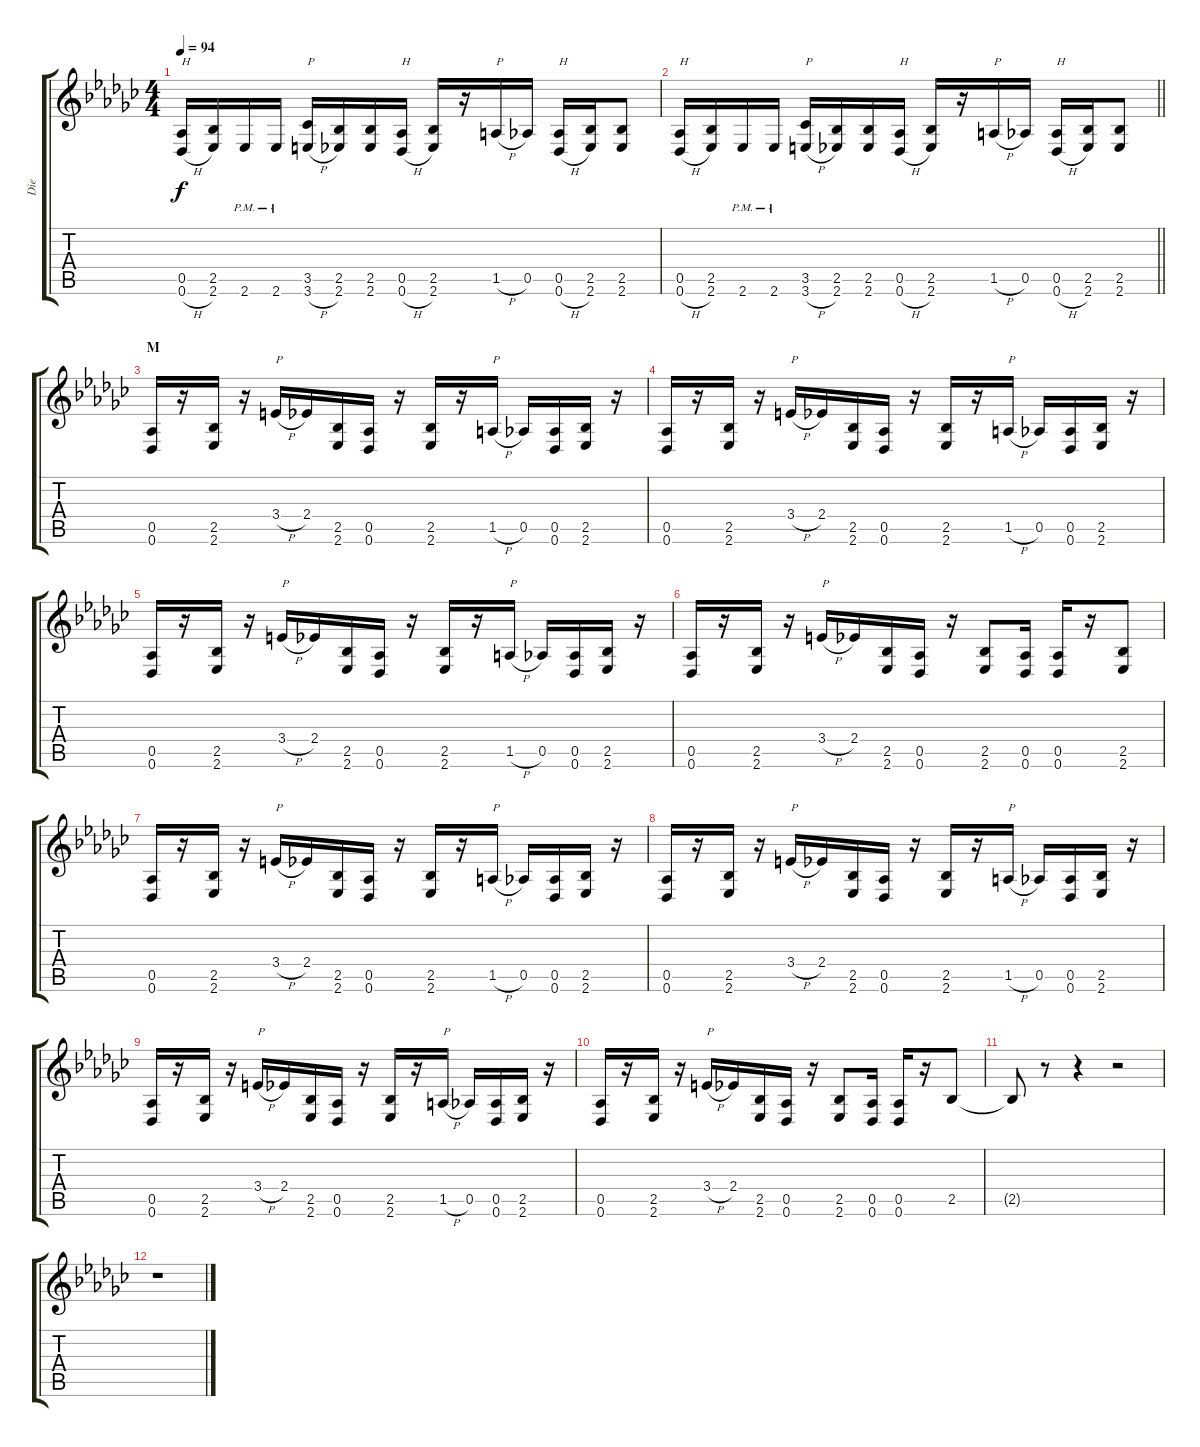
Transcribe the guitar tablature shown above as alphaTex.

\track ("Die" "Die") {instrument distortionguitar}
\staff {score tabs}
\tuning (Eb4 Bb3 Gb3 Db3 Ab2 Db2) {hide}
\ts (4 4)
\tempo 94
\clef g2
\ks ebminor
(0.5 0.6{h}).16{txt "H" dy f} (2.5 2.6).16 2.6{pm}.16 2.6{pm}.16 (3.5 3.6{h}).16{txt "P"} (2.5 2.6).16 (2.5 2.6).16 (0.5 0.6{h}).16{txt "H"} (2.5 2.6).16 r.16 1.5{h}.16{txt "P"} 0.5.16 (0.5 0.6{h}).16{txt "H"} (2.5 2.6).16 (2.5 2.6).8 |
\barLineRight lightlight
(0.5 0.6{h}).16{txt "H"} (2.5 2.6).16 2.6{pm}.16 2.6{pm}.16 (3.5 3.6{h}).16{txt "P"} (2.5 2.6).16 (2.5 2.6).16 (0.5 0.6{h}).16{txt "H"} (2.5 2.6).16 r.16 1.5{h}.16{txt "P"} 0.5.16 (0.5 0.6{h}).16{txt "H"} (2.5 2.6).16 (2.5 2.6).8 |
\section ("" "M")
(0.5 0.6).16 r.16 (2.5 2.6).16 r.16 3.4{h}.16{txt "P"} 2.4.16 (2.5 2.6).16 (0.5 0.6).16 r.16 (2.5 2.6).16 r.16 1.5{h}.16{txt "P"} 0.5.16 (0.5 0.6).16 (2.5 2.6).16 r.16 |
(0.5 0.6).16 r.16 (2.5 2.6).16 r.16 3.4{h}.16{txt "P"} 2.4.16 (2.5 2.6).16 (0.5 0.6).16 r.16 (2.5 2.6).16 r.16 1.5{h}.16{txt "P"} 0.5.16 (0.5 0.6).16 (2.5 2.6).16 r.16 |
(0.5 0.6).16 r.16 (2.5 2.6).16 r.16 3.4{h}.16{txt "P"} 2.4.16 (2.5 2.6).16 (0.5 0.6).16 r.16 (2.5 2.6).16 r.16 1.5{h}.16{txt "P"} 0.5.16 (0.5 0.6).16 (2.5 2.6).16 r.16 |
(0.5 0.6).16 r.16 (2.5 2.6).16 r.16 3.4{h}.16{txt "P"} 2.4.16 (2.5 2.6).16 (0.5 0.6).16 r.16 (2.5 2.6).8 (0.5 0.6).16 (0.5 0.6).16 r.16 (2.5 2.6).8 |
(0.5 0.6).16 r.16 (2.5 2.6).16 r.16 3.4{h}.16{txt "P"} 2.4.16 (2.5 2.6).16 (0.5 0.6).16 r.16 (2.5 2.6).16 r.16 1.5{h}.16{txt "P"} 0.5.16 (0.5 0.6).16 (2.5 2.6).16 r.16 |
(0.5 0.6).16 r.16 (2.5 2.6).16 r.16 3.4{h}.16{txt "P"} 2.4.16 (2.5 2.6).16 (0.5 0.6).16 r.16 (2.5 2.6).16 r.16 1.5{h}.16{txt "P"} 0.5.16 (0.5 0.6).16 (2.5 2.6).16 r.16 |
(0.5 0.6).16 r.16 (2.5 2.6).16 r.16 3.4{h}.16{txt "P"} 2.4.16 (2.5 2.6).16 (0.5 0.6).16 r.16 (2.5 2.6).16 r.16 1.5{h}.16{txt "P"} 0.5.16 (0.5 0.6).16 (2.5 2.6).16 r.16 |
(0.5 0.6).16 r.16 (2.5 2.6).16 r.16 3.4{h}.16{txt "P"} 2.4.16 (2.5 2.6).16 (0.5 0.6).16 r.16 (2.5 2.6).8 (0.5 0.6).16 (0.5 0.6).16 r.16 2.5.8 |
2.5{t}.8 r.8 r.4 r.2 |
r.1
